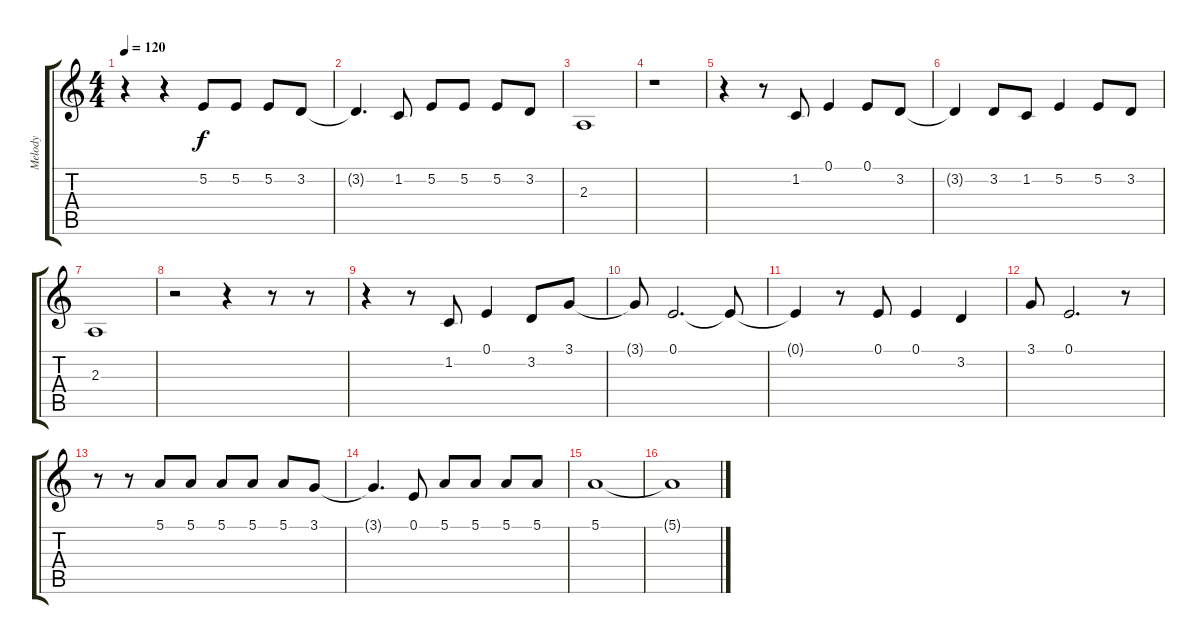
\track ("Melody" "Melody") {instrument lead2sawtooth}
\staff {score tabs}
\tuning (E4 B3 G3 D3 A2 E2) {hide}
\ts (4 4)
\tempo 120
\clef g2
\ks c
r.4{dy f} r.4 5.2.8 5.2.8 5.2.8 3.2.8 |
3.2{t}.4{d} 1.2.8 5.2.8 5.2.8 5.2.8 3.2.8 |
2.3.1 |
r.1 |
r.4 r.8 1.2.8 0.1.4 0.1.8 3.2.8 |
3.2{t}.4 3.2.8 1.2.8 5.2.4 5.2.8 3.2.8 |
2.3.1 |
r.2 r.4 r.8 r.8 |
r.4 r.8 1.2.8 0.1.4 3.2.8 3.1.8 |
3.1{t}.8 0.1.2{d} 0.1{t}.8 |
0.1{t}.4 r.8 0.1.8 0.1.4 3.2.4 |
3.1.8 0.1.2{d} r.8 |
r.8 r.8 5.1.8 5.1.8 5.1.8 5.1.8 5.1.8 3.1.8 |
3.1{t}.4{d} 0.1.8 5.1.8 5.1.8 5.1.8 5.1.8 |
5.1.1 |
5.1{t}.1
